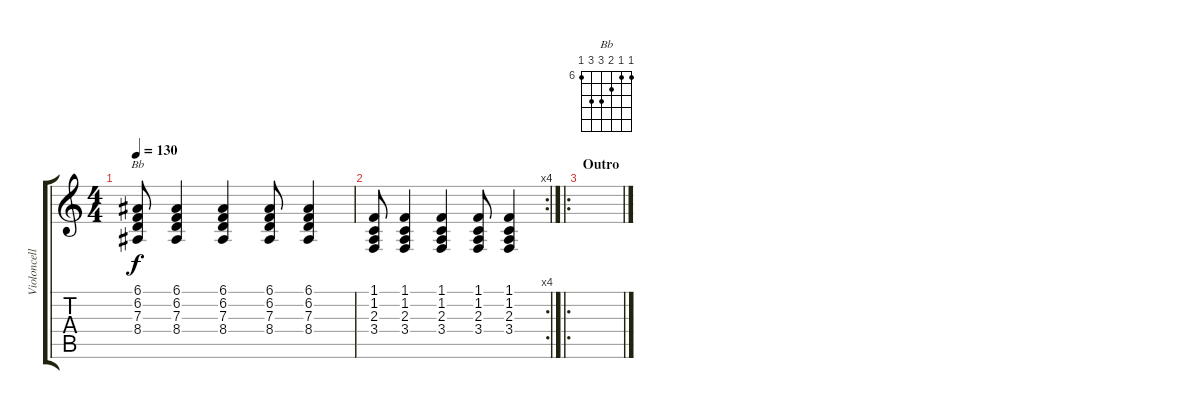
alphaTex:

\track ("Violoncelle" "Violoncell") {instrument cello}
\staff {score tabs}
\tuning (E4 B3 G3 D3 A2 E2) {hide}
\chord ("Bb" 6 6 7 8 8 6) {firstfret 6}
\ts (4 4)
\tempo 130
\clef g2
\ks c
(6.1 6.2 7.3 8.4).8{ch "Bb" dy f} (6.1 6.2 7.3 8.4).4 (6.1 6.2 7.3 8.4).4 (6.1 6.2 7.3 8.4).8 (6.1 6.2 7.3 8.4).4 |
\rc 4
(1.1 1.2 2.3 3.4).8 (1.1 1.2 2.3 3.4).4 (1.1 1.2 2.3 3.4).4 (1.1 1.2 2.3 3.4).8 (1.1 1.2 2.3 3.4).4 |
\ro
\section ("" "Outro")
